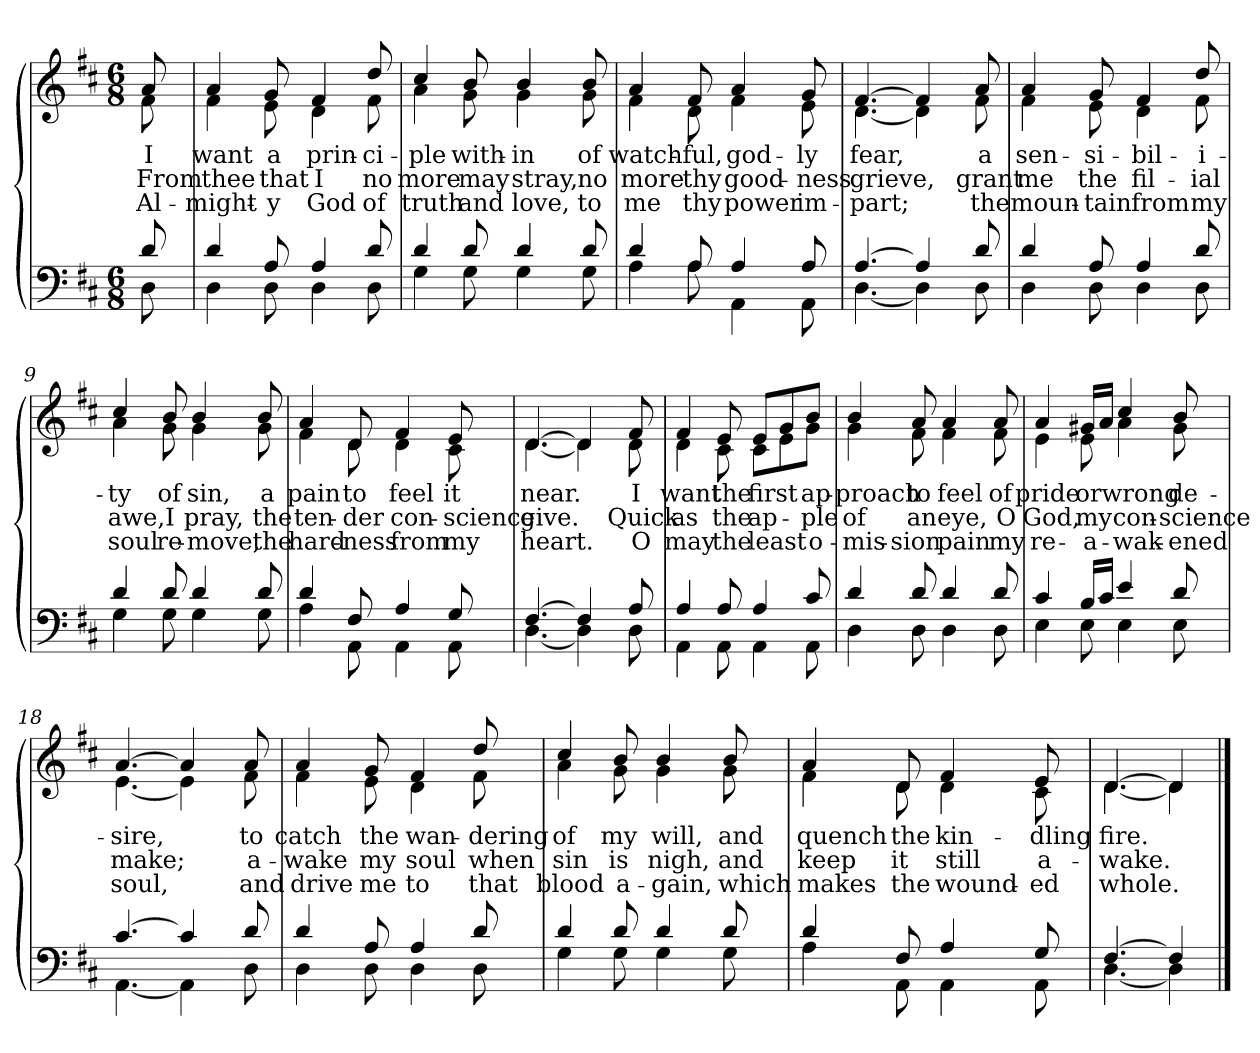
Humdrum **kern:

**kern	**kern	**text	**text	**text
*part2	*part1	*part1	*part1	*part1
*staff2	*staff1	*staff1	*staff1	*staff1
*clefF4	*clefG2	*	*	*
*k[f#c#]	*k[f#c#]	*	*	*
*M6/8	*M6/8	*	*	*
=1	=1	=1	=1	=1
*^	*	*	*	*
!	!	!LO:TX:b:i:t=Verse	!	!	!
!	!	!	!LO:LY:b	!LO:LY:b	!LO:LY:b
*	*	*^	*	*	*
8d/	8D\	8a/	8f#\	I	From	Al-
=2	=2	=2	=2	=2	=2	=2
!	!	!	!	!LO:LY:b	!LO:LY:b	!LO:LY:b
4d/	4D\	4a/	4f#\	want	thee	-might-
!	!	!	!	!LO:LY:b	!LO:LY:b	!LO:LY:b
8A/	8D\	8g/	8e\	a	that	-y
!	!	!	!	!LO:LY:b	!LO:LY:b	!LO:LY:b
4A/	4D\	4f#/	4d\	prin-	I	God
!	!	!	!	!LO:LY:b	!LO:LY:b	!LO:LY:b
8d/	8D\	8dd/	8f#\	-ci-	no	of
=3	=3	=3	=3	=3	=3	=3
!	!	!	!	!LO:LY:b	!LO:LY:b	!LO:LY:b
4d/	4G\	4cc#/	4a\	-ple	more	truth
!	!	!	!	!LO:LY:b	!LO:LY:b	!LO:LY:b
8d/	8G\	8b/	8g\	with-	may	and
!	!	!	!	!LO:LY:b	!LO:LY:b	!LO:LY:b
4d/	4G\	4b/	4g\	-in	stray,	love,
!!LO:LB:g=z	!!
=4-	=4-	=4-	=4-	=4-	=4-	=4-
!	!	!	!	!LO:LY:b	!LO:LY:b	!LO:LY:b
8d/	8G\	8b/	8g\	of	no	to
=5	=5	=5	=5	=5	=5	=5
!	!	!	!	!LO:LY:b	!LO:LY:b	!LO:LY:b
4d/	4A\	4a/	4f#\	watch-	more	me
!	!	!	!	!LO:LY:b	!LO:LY:b	!LO:LY:b
8A/	8A\	8f#/	8d\	-ful,	thy	thy
!	!	!	!	!LO:LY:b	!LO:LY:b	!LO:LY:b
4A/	4AA\	4a/	4f#\	god-	good-	power
!	!	!	!	!LO:LY:b	!LO:LY:b	!LO:LY:b
8A/	8AA\	8g/	8e\	-ly	-ness	im-
=6	=6	=6	=6	=6	=6	=6
!	!	!	!	!LO:LY:b	!LO:LY:b	!LO:LY:b
[4.A/	[4.D\	[4.f#/	[4.d\	fear,	grieve,	-part;
4A/]	4D\]	4f#/]	4d\]	.	.	.
!!LO:LB:g=z	!!
=7-	=7-	=7-	=7-	=7-	=7-	=7-
!	!	!	!	!LO:LY:b	!LO:LY:b	!LO:LY:b
8d/	8D\	8a/	8f#\	a	grant	the
=8	=8	=8	=8	=8	=8	=8
!	!	!	!	!LO:LY:b	!LO:LY:b	!LO:LY:b
4d/	4D\	4a/	4f#\	sen-	me	moun-
!	!	!	!	!LO:LY:b	!LO:LY:b	!LO:LY:b
8A/	8D\	8g/	8e\	-si-	the	-tain
!	!	!	!	!LO:LY:b	!LO:LY:b	!LO:LY:b
4A/	4D\	4f#/	4d\	-bil-	fil-	from
!	!	!	!	!LO:LY:b	!LO:LY:b	!LO:LY:b
8d/	8D\	8dd/	8f#\	-i-	-ial	my
=9	=9	=9	=9	=9	=9	=9
!	!	!	!	!LO:LY:b	!LO:LY:b	!LO:LY:b
4d/	4G\	4cc#/	4a\	-ty	awe,	soul
!	!	!	!	!LO:LY:b	!LO:LY:b	!LO:LY:b
8d/	8G\	8b/	8g\	of	I	re-
!	!	!	!	!LO:LY:b	!LO:LY:b	!LO:LY:b
4d/	4G\	4b/	4g\	sin,	pray,	-move,
!!LO:LB:g=z	!!
=10-	=10-	=10-	=10-	=10-	=10-	=10-
!	!	!	!	!LO:LY:b	!LO:LY:b	!LO:LY:b
8d/	8G\	8b/	8g\	a	the	the
=11	=11	=11	=11	=11	=11	=11
!	!	!	!	!LO:LY:b	!LO:LY:b	!LO:LY:b
4d/	4A\	4a/	4f#\	pain	ten-	hard-
!	!	!	!	!LO:LY:b	!LO:LY:b	!LO:LY:b
8F#/	8AA\	8d/	8d\	to	-der	-ness
!	!	!	!	!LO:LY:b	!LO:LY:b	!LO:LY:b
4A/	4AA\	4f#/	4d\	feel	con-	from
!	!	!	!	!LO:LY:b	!LO:LY:b	!LO:LY:b
8G/	8AA\	8e/	8c#\	it	-science	my
=12	=12	=12	=12	=12	=12	=12
!	!	!	!	!LO:LY:b	!LO:LY:b	!LO:LY:b
[4.F#/	[4.D\	[4.d/	[4.d\	near.	give.	heart.
4F#/]	4D\]	4d/]	4d\]	.	.	.
!!LO:LB:g=z	!!
=13-	=13-	=13-	=13-	=13-	=13-	=13-
!	!	!	!	!LO:LY:b	!LO:LY:b	!LO:LY:b
8A/	8D\	8f#/	8d\	I	Quick	O
=14	=14	=14	=14	=14	=14	=14
!	!	!	!	!LO:LY:b	!LO:LY:b	!LO:LY:b
4A/	4AA\	4f#/	4d\	want	as	may
!	!	!	!	!LO:LY:b	!LO:LY:b	!LO:LY:b
8A/	8AA\	8e/	8c#\	the	the	the
!	!	!	!	!LO:LY:b	!LO:LY:b	!LO:LY:b
4A/	4AA\	8e/L	8c#\L	first	ap-	least
.	.	8g/	8e\	.	.	.
!	!	!	!	!LO:LY:b	!LO:LY:b	!LO:LY:b
8c#/	8AA\	8b/J	8g\J	ap-	-ple	o-
=15	=15	=15	=15	=15	=15	=15
!	!	!	!	!LO:LY:b	!LO:LY:b	!LO:LY:b
4d/	4D\	4b/	4g\	-proach	of	-mis-
!	!	!	!	!LO:LY:b	!LO:LY:b	!LO:LY:b
8d/	8D\	8a/	8f#\	to	an	-sion
!	!	!	!	!LO:LY:b	!LO:LY:b	!LO:LY:b
4d/	4D\	4a/	4f#\	feel	eye,	pain
!!LO:LB:g=z	!!
=16-	=16-	=16-	=16-	=16-	=16-	=16-
!	!	!	!	!LO:LY:b	!LO:LY:b	!LO:LY:b
8d/	8D\	8a/	8f#\	of	O	my
=17	=17	=17	=17	=17	=17	=17
!	!	!	!	!LO:LY:b	!LO:LY:b	!LO:LY:b
4c#/	4E\	4a/	4e\	pride	God,	re-
!	!	!	!	!LO:LY:b	!LO:LY:b	!LO:LY:b
16B/LL	8E\	16g#X/LL	8e\	or	my	-a-
16c#/JJ	.	16a/JJ	.	.	.	.
!	!	!	!	!LO:LY:b	!LO:LY:b	!LO:LY:b
4e/	4E\	4cc#/	4a\	wrong	con-	-wak-
!	!	!	!	!LO:LY:b	!LO:LY:b	!LO:LY:b
8d/	8E\	8b/	8g#i\	de-	-science	-ened
=18	=18	=18	=18	=18	=18	=18
!	!	!	!	!LO:LY:b	!LO:LY:b	!LO:LY:b
[4.c#/	[4.AA\	[4.a/	[4.e\	-sire,	make;	soul,
4c#/]	4AA\]	4a/]	4e\]	.	.	.
!!LO:LB:g=z	!!
=19-	=19-	=19-	=19-	=19-	=19-	=19-
!	!	!	!	!LO:LY:b	!LO:LY:b	!LO:LY:b
8d/	8D\	8a/	8f#\	to	a-	and
=20	=20	=20	=20	=20	=20	=20
!	!	!	!	!LO:LY:b	!LO:LY:b	!LO:LY:b
4d/	4D\	4a/	4f#\	catch	-wake	drive
!	!	!	!	!LO:LY:b	!LO:LY:b	!LO:LY:b
8A/	8D\	8g/	8e\	the	my	me
!	!	!	!	!LO:LY:b	!LO:LY:b	!LO:LY:b
4A/	4D\	4f#/	4d\	wan-	soul	to
!	!	!	!	!LO:LY:b	!LO:LY:b	!LO:LY:b
8d/	8D\	8dd/	8f#\	-dering	when	that
=21	=21	=21	=21	=21	=21	=21
!	!	!	!	!LO:LY:b	!LO:LY:b	!LO:LY:b
4d/	4G\	4cc#/	4a\	of	sin	blood
!	!	!	!	!LO:LY:b	!LO:LY:b	!LO:LY:b
8d/	8G\	8b/	8g\	my	is	a-
!	!	!	!	!LO:LY:b	!LO:LY:b	!LO:LY:b
4d/	4G\	4b/	4g\	will,	nigh,	-gain,
!!LO:LB:g=z	!!
=22-	=22-	=22-	=22-	=22-	=22-	=22-
!	!	!	!	!LO:LY:b	!LO:LY:b	!LO:LY:b
8d/	8G\	8b/	8g\	and	and	which
=23	=23	=23	=23	=23	=23	=23
!	!	!	!	!LO:LY:b	!LO:LY:b	!LO:LY:b
4d/	4A\	4a/	4f#\	quench	keep	makes
!	!	!	!	!LO:LY:b	!LO:LY:b	!LO:LY:b
8F#/	8AA\	8d/	8d\	the	it	the
!	!	!	!	!LO:LY:b	!LO:LY:b	!LO:LY:b
4A/	4AA\	4f#/	4d\	kin-	still	wound-
!	!	!	!	!LO:LY:b	!LO:LY:b	!LO:LY:b
8G/	8AA\	8e/	8c#\	-dling	a-	-ed
=24	=24	=24	=24	=24	=24	=24
!	!	!	!	!LO:LY:b	!LO:LY:b	!LO:LY:b
[4.F#/	[4.D\	[4.d/	[4.d\	fire.	-wake.	whole.
4F#/]	4D\]	4d/]	4d\]	.	.	.
*v	*v	*	*	*	*	*
*	*v	*v	*	*	*
==	==	==	==	==
*-	*-	*-	*-	*-
